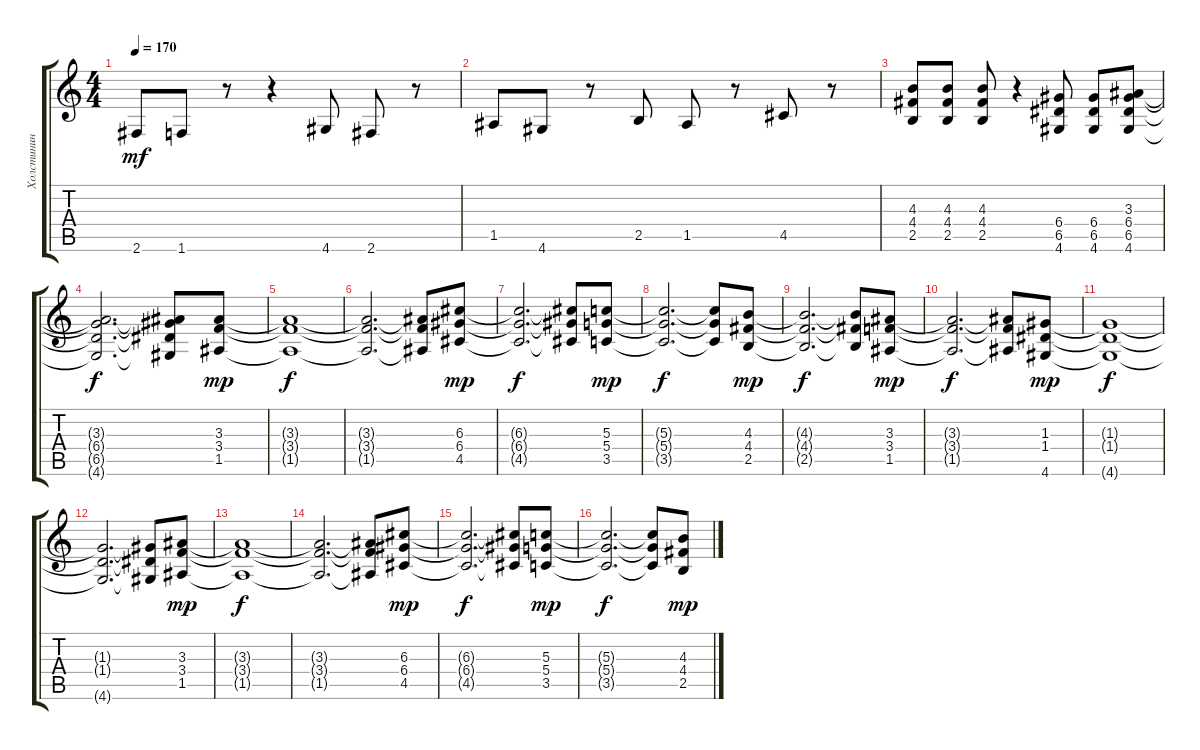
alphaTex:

\track ("Холстинин" "Холстинин") {instrument distortionguitar}
\staff {score tabs}
\tuning (E4 B3 G3 D3 A2 E2) {hide}
\ts (4 4)
\tempo 170
\clef g2
\ks c
2.6.8{dy mf} 1.6.8 r.8 r.4 4.6.8 2.6.8 r.8 |
1.5.8 4.6.8 r.8 2.5.8 1.5.8 r.8 4.5.8 r.8 |
(4.3 4.4 2.5).8 (4.3 4.4 2.5).8 (4.3 4.4 2.5).8 r.4 (6.4 6.5 4.6).8 (6.4 6.5 4.6).8 (3.3 6.4 6.5 4.6).8 |
(3.3{t} 6.4{t} 6.5{t} 4.6{t}).2{d dy f} (3.3{t} 6.4{t} 6.5{t} 4.6{t}).8 (3.3 3.4 1.5).8{dy mp} |
(3.3{t} 3.4{t} 1.5{t}).1{dy f} |
(3.3{t} 3.4{t} 1.5{t}).2{d} (3.3{t} 3.4{t} 1.5{t}).8 (6.3 6.4 4.5).8{dy mp} |
(6.3{t} 6.4{t} 4.5{t}).2{d dy f} (6.3{t} 6.4{t} 4.5{t}).8 (5.3 5.4 3.5).8{dy mp} |
(5.3{t} 5.4{t} 3.5{t}).2{d dy f} (5.3{t} 5.4{t} 3.5{t}).8 (4.3 4.4 2.5).8{dy mp} |
(4.3{t} 4.4{t} 2.5{t}).2{d dy f} (4.3{t} 4.4{t} 2.5{t}).8 (3.3 3.4 1.5).8{dy mp} |
(3.3{t} 3.4{t} 1.5{t}).2{d dy f} (3.3{t} 3.4{t} 1.5{t}).8 (1.3 1.4 4.6).8{dy mp} |
(1.3{t} 1.4{t} 4.6{t}).1{dy f} |
(1.3{t} 1.4{t} 4.6{t}).2{d} (1.3{t} 1.4{t} 4.6{t}).8 (3.3 3.4 1.5).8{dy mp} |
(3.3{t} 3.4{t} 1.5{t}).1{dy f} |
(3.3{t} 3.4{t} 1.5{t}).2{d} (3.3{t} 3.4{t} 1.5{t}).8 (6.3 6.4 4.5).8{dy mp} |
(6.3{t} 6.4{t} 4.5{t}).2{d dy f} (6.3{t} 6.4{t} 4.5{t}).8 (5.3 5.4 3.5).8{dy mp} |
(5.3{t} 5.4{t} 3.5{t}).2{d dy f} (5.3{t} 5.4{t} 3.5{t}).8 (4.3 4.4 2.5).8{dy mp}
